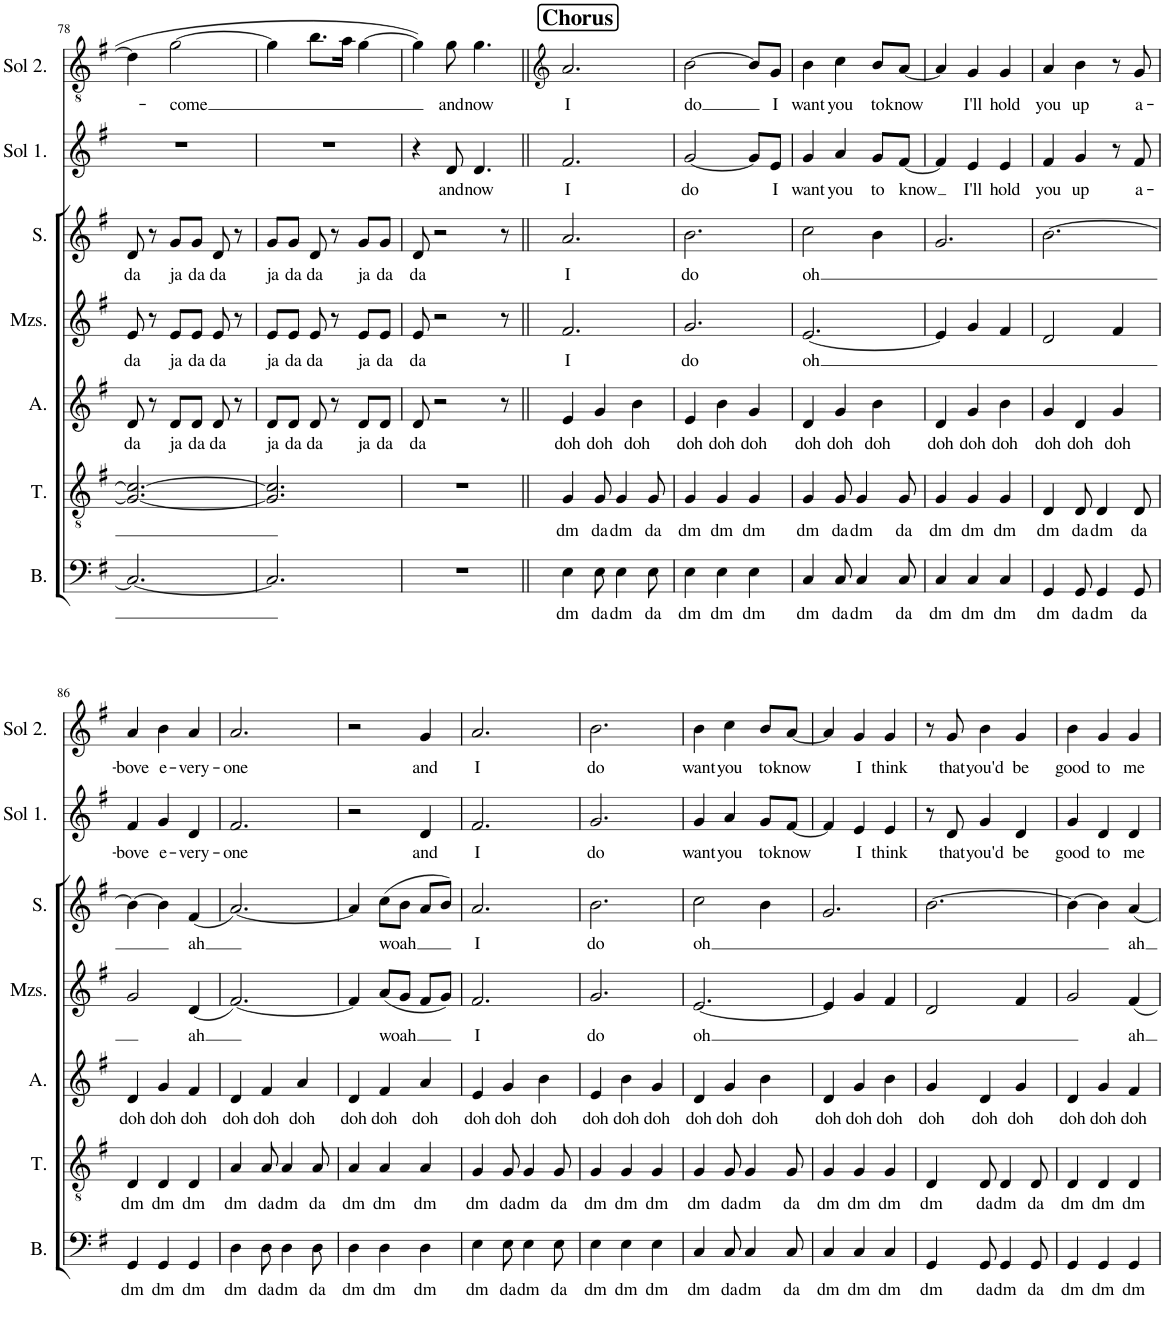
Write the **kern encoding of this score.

**kern	**text	**kern	**text	**kern	**text	**kern	**text	**kern	**text	**kern	**text	**kern	**text
*part7	*part7	*part6	*part6	*part5	*part5	*part4	*part4	*part3	*part3	*part2	*part2	*part1	*part1
*staff7	*staff7	*staff6	*staff6	*staff5	*staff5	*staff4	*staff4	*staff3	*staff3	*staff2	*staff2	*staff1	*staff1
*I"Bass	*	*I"Tenor	*	*I"Alto	*	*I"Mezzo-soprano	*	*I"Soprano	*	*I"Solo 1	*	*I"Solo 2	*
*I'B.	*	*I'T.	*	*I'A.	*	*I'Mzs.	*	*I'S.	*	*I'Sol 1.	*	*I'Sol 2.	*
!!LO:PB:g=z
*clefF4	*	*clefGv2	*	*clefG2	*	*clefG2	*	*clefG2	*	*clefG2	*	*clefGv2	*
*k[f#]	*	*k[f#]	*	*k[f#]	*	*k[f#]	*	*k[f#]	*	*k[f#]	*	*k[f#]	*
*M3/4	*	*M3/4	*	*M3/4	*	*M3/4	*	*M3/4	*	*M3/4	*	*M3/4	*
=78	=78	=78	=78	=78	=78	=78	=78	=78	=78	=78	=78	=78	=78
!	!	!	!	!	!LO:LY:b	!	!LO:LY:b	!	!LO:LY:b	!	!	!	!
2.C/_	.	2.G/_ 2.c/_	.	8d/	da	8e/	da	8d/	da	2.r	.	4d\]	.
.	.	.	.	8r	.	8r	.	8r	.	.	.	.	.
!	!	!	!	!	!LO:LY:b	!	!LO:LY:b	!	!LO:LY:b	!	!	!	!LO:LY:b
.	.	.	.	8d/L	ja	8e/L	ja	8g/L	ja	.	.	[2g\	-come
!	!	!	!	!	!LO:LY:b	!	!LO:LY:b	!	!LO:LY:b	!	!	!	!
.	.	.	.	8d/J	da	8e/J	da	8g/J	da	.	.	.	.
!	!	!	!	!	!LO:LY:b	!	!LO:LY:b	!	!LO:LY:b	!	!	!	!
.	.	.	.	8d/	da	8e/	da	8d/	da	.	.	.	.
.	.	.	.	8r	.	8r	.	8r	.	.	.	.	.
=79	=79	=79	=79	=79	=79	=79	=79	=79	=79	=79	=79	=79	=79
!	!	!	!	!	!LO:LY:b	!	!LO:LY:b	!	!LO:LY:b	!	!	!	!
2.C/]	.	2.G/] 2.c/]	.	8d/L	ja	8e/L	ja	8g/L	ja	2.r	.	4g\]	.
!	!	!	!	!	!LO:LY:b	!	!LO:LY:b	!	!LO:LY:b	!	!	!	!
.	.	.	.	8d/J	da	8e/J	da	8g/J	da	.	.	.	.
!	!	!	!	!	!LO:LY:b	!	!LO:LY:b	!	!LO:LY:b	!	!	!	!
.	.	.	.	8d/	da	8e/	da	8d/	da	.	.	8.b\L	.
.	.	.	.	8r	.	8r	.	8r	.	.	.	.	.
.	.	.	.	.	.	.	.	.	.	.	.	16a\Jk	.
!	!	!	!	!	!LO:LY:b	!	!LO:LY:b	!	!LO:LY:b	!	!	!	!
.	.	.	.	8d/L	ja	8e/L	ja	8g/L	ja	.	.	[4g\	.
!	!	!	!	!	!LO:LY:b	!	!LO:LY:b	!	!LO:LY:b	!	!	!	!
.	.	.	.	8d/J	da	8e/J	da	8g/J	da	.	.	.	.
=80	=80	=80	=80	=80	=80	=80	=80	=80	=80	=80	=80	=80	=80
!	!	!	!	!	!LO:LY:b	!	!LO:LY:b	!	!LO:LY:b	!	!	!	!
2.r	.	2.r	.	8d/	da	8e/	da	8d/	da	4r	.	4g\]	.
.	.	.	.	2r	.	2r	.	2r	.	.	.	.	.
!	!	!	!	!	!	!	!	!	!	!	!LO:LY:b	!	!LO:LY:b
.	.	.	.	.	.	.	.	.	.	8d/	and	8g\	and
!	!	!	!	!	!	!	!	!	!	!	!LO:LY:b	!	!LO:LY:b
.	.	.	.	.	.	.	.	.	.	4.d/	now	4.g\	now
.	.	.	.	8r	.	8r	.	8r	.	.	.	.	.
!!LO:REH:place=s1:a:B:cj:fs=14:t=Chorus
=81||	=81||	=81||	=81||	=81||	=81||	=81||	=81||	=81||	=81||	=81||	=81||	=81||	=81||
*	*	*	*	*	*	*	*	*	*	*	*	*clefG2	*
!	!LO:LY:b	!	!LO:LY:b	!	!LO:LY:b	!	!LO:LY:b	!	!LO:LY:b	!	!LO:LY:b	!	!LO:LY:b
4E\	dm	4G/	dm	4e/	doh	2.f#/	I	2.a/	I	2.f#/	I	2.a/	I
!	!LO:LY:b	!	!LO:LY:b	!	!LO:LY:b	!	!	!	!	!	!	!	!
8E\	da	8G/	da	4g/	doh	.	.	.	.	.	.	.	.
!	!LO:LY:b	!	!LO:LY:b	!	!	!	!	!	!	!	!	!	!
4E\	dm	4G/	dm	.	.	.	.	.	.	.	.	.	.
!	!	!	!	!	!LO:LY:b	!	!	!	!	!	!	!	!
.	.	.	.	4b\	doh	.	.	.	.	.	.	.	.
!	!LO:LY:b	!	!LO:LY:b	!	!	!	!	!	!	!	!	!	!
8E\	da	8G/	da	.	.	.	.	.	.	.	.	.	.
=82	=82	=82	=82	=82	=82	=82	=82	=82	=82	=82	=82	=82	=82
!	!LO:LY:b	!	!LO:LY:b	!	!LO:LY:b	!	!LO:LY:b	!	!LO:LY:b	!	!LO:LY:b	!	!LO:LY:b
4E\	dm	4G/	dm	4e/	doh	2.g/	do	2.b\	do	[2g/	do	[2b\	do
!	!LO:LY:b	!	!LO:LY:b	!	!LO:LY:b	!	!	!	!	!	!	!	!
4E\	dm	4G/	dm	4b\	doh	.	.	.	.	.	.	.	.
!	!LO:LY:b	!	!LO:LY:b	!	!LO:LY:b	!	!	!	!	!	!	!	!
4E\	dm	4G/	dm	4g/	doh	.	.	.	.	8g/L]	.	8b/L]	.
!	!	!	!	!	!	!	!	!	!	!	!LO:LY:b	!	!LO:LY:b
.	.	.	.	.	.	.	.	.	.	8e/J	I	8g/J	I
=83	=83	=83	=83	=83	=83	=83	=83	=83	=83	=83	=83	=83	=83
!	!LO:LY:b	!	!LO:LY:b	!	!LO:LY:b	!	!LO:LY:b	!	!LO:LY:b	!	!LO:LY:b	!	!LO:LY:b
4C/	dm	4G/	dm	4d/	doh	[2.e/	oh	2cc\	oh	4g/	want	4b\	want
!	!LO:LY:b	!	!LO:LY:b	!	!LO:LY:b	!	!	!	!	!	!LO:LY:b	!	!LO:LY:b
8C/	da	8G/	da	4g/	doh	.	.	.	.	4a/	you	4cc\	you
!	!LO:LY:b	!	!LO:LY:b	!	!	!	!	!	!	!	!	!	!
4C/	dm	4G/	dm	.	.	.	.	.	.	.	.	.	.
!	!	!	!	!	!LO:LY:b	!	!	!	!	!	!LO:LY:b	!	!LO:LY:b
.	.	.	.	4b\	doh	.	.	4b\	.	8g/L	to	8b/L	to
!	!LO:LY:b	!	!LO:LY:b	!	!	!	!	!	!	!	!LO:LY:b	!	!LO:LY:b
8C/	da	8G/	da	.	.	.	.	.	.	[8f#/J	know	[8a/J	know
=84	=84	=84	=84	=84	=84	=84	=84	=84	=84	=84	=84	=84	=84
!	!LO:LY:b	!	!LO:LY:b	!	!LO:LY:b	!	!	!	!	!	!	!	!
4C/	dm	4G/	dm	4d/	doh	4e/]	.	2.g/	.	4f#/]	.	4a/]	.
!	!LO:LY:b	!	!LO:LY:b	!	!LO:LY:b	!	!	!	!	!	!LO:LY:b	!	!LO:LY:b
4C/	dm	4G/	dm	4g/	doh	4g/	.	.	.	4e/	I'll	4g/	I'll
!	!LO:LY:b	!	!LO:LY:b	!	!LO:LY:b	!	!	!	!	!	!LO:LY:b	!	!LO:LY:b
4C/	dm	4G/	dm	4b\	doh	4f#/	.	.	.	4e/	hold	4g/	hold
=85	=85	=85	=85	=85	=85	=85	=85	=85	=85	=85	=85	=85	=85
!	!LO:LY:b	!	!LO:LY:b	!	!LO:LY:b	!	!	!	!	!	!LO:LY:b	!	!LO:LY:b
4GG/	dm	4D/	dm	4g/	doh	2d/	.	[2.b\	.	4f#/	you	4a/	you
!	!LO:LY:b	!	!LO:LY:b	!	!LO:LY:b	!	!	!	!	!	!LO:LY:b	!	!LO:LY:b
8GG/	da	8D/	da	4d/	doh	.	.	.	.	4g/	up	4b\	up
!	!LO:LY:b	!	!LO:LY:b	!	!	!	!	!	!	!	!	!	!
4GG/	dm	4D/	dm	.	.	.	.	.	.	.	.	.	.
!	!	!	!	!	!LO:LY:b	!	!	!	!	!	!	!	!
.	.	.	.	4g/	doh	4f#/	.	.	.	8r	.	8r	.
!	!LO:LY:b	!	!LO:LY:b	!	!	!	!	!	!	!	!LO:LY:b	!	!LO:LY:b
8GG/	da	8D/	da	.	.	.	.	.	.	8f#/	a-	8g/	a-
!!LO:LB:g=z
=86	=86	=86	=86	=86	=86	=86	=86	=86	=86	=86	=86	=86	=86
!	!LO:LY:b	!	!LO:LY:b	!	!LO:LY:b	!	!	!	!	!	!LO:LY:b	!	!LO:LY:b
4GG/	dm	4D/	dm	4d/	doh	2g/	.	4b\_	.	4f#/	-bove	4a/	-bove
!	!LO:LY:b	!	!LO:LY:b	!	!LO:LY:b	!	!	!	!	!	!LO:LY:b	!	!LO:LY:b
4GG/	dm	4D/	dm	4g/	doh	.	.	4b\]	.	4g/	e-	4b\	e-
!	!LO:LY:b	!	!LO:LY:b	!	!LO:LY:b	!	!LO:LY:b	!	!LO:LY:b	!	!LO:LY:b	!	!LO:LY:b
4GG/	dm	4D/	dm	4f#/	doh	(4d/	ah	(4f#/	ah	4d/	-very-	4a/	-very-
=87	=87	=87	=87	=87	=87	=87	=87	=87	=87	=87	=87	=87	=87
!	!LO:LY:b	!	!LO:LY:b	!	!LO:LY:b	!	!	!	!	!	!LO:LY:b	!	!LO:LY:b
4D\	dm	4A/	dm	4d/	doh	[2.f#/)	.	[2.a/)	.	2.f#/	-one	2.a/	-one
!	!LO:LY:b	!	!LO:LY:b	!	!LO:LY:b	!	!	!	!	!	!	!	!
8D\	da	8A/	da	4f#/	doh	.	.	.	.	.	.	.	.
!	!LO:LY:b	!	!LO:LY:b	!	!	!	!	!	!	!	!	!	!
4D\	dm	4A/	dm	.	.	.	.	.	.	.	.	.	.
!	!	!	!	!	!LO:LY:b	!	!	!	!	!	!	!	!
.	.	.	.	4a/	doh	.	.	.	.	.	.	.	.
!	!LO:LY:b	!	!LO:LY:b	!	!	!	!	!	!	!	!	!	!
8D\	da	8A/	da	.	.	.	.	.	.	.	.	.	.
=88	=88	=88	=88	=88	=88	=88	=88	=88	=88	=88	=88	=88	=88
!	!LO:LY:b	!	!LO:LY:b	!	!LO:LY:b	!	!	!	!	!	!	!	!
4D\	dm	4A/	dm	4d/	doh	4f#/]	.	4a/]	.	2r	.	2r	.
!	!LO:LY:b	!	!LO:LY:b	!	!LO:LY:b	!	!LO:LY:b	!	!LO:LY:b	!	!	!	!
4D\	dm	4A/	dm	4f#/	doh	(8a/L	woah	(8cc\L	woah	.	.	.	.
.	.	.	.	.	.	8g/J	.	8b\J	.	.	.	.	.
!	!LO:LY:b	!	!LO:LY:b	!	!LO:LY:b	!	!	!	!	!	!LO:LY:b	!	!LO:LY:b
4D\	dm	4A/	dm	4a/	doh	8f#/L	.	8a/L	.	4d/	and	4g/	and
.	.	.	.	.	.	8g/J)	.	8b/J)	.	.	.	.	.
=89	=89	=89	=89	=89	=89	=89	=89	=89	=89	=89	=89	=89	=89
!	!LO:LY:b	!	!LO:LY:b	!	!LO:LY:b	!	!LO:LY:b	!	!LO:LY:b	!	!LO:LY:b	!	!LO:LY:b
4E\	dm	4G/	dm	4e/	doh	2.f#/	I	2.a/	I	2.f#/	I	2.a/	I
!	!LO:LY:b	!	!LO:LY:b	!	!LO:LY:b	!	!	!	!	!	!	!	!
8E\	da	8G/	da	4g/	doh	.	.	.	.	.	.	.	.
!	!LO:LY:b	!	!LO:LY:b	!	!	!	!	!	!	!	!	!	!
4E\	dm	4G/	dm	.	.	.	.	.	.	.	.	.	.
!	!	!	!	!	!LO:LY:b	!	!	!	!	!	!	!	!
.	.	.	.	4b\	doh	.	.	.	.	.	.	.	.
!	!LO:LY:b	!	!LO:LY:b	!	!	!	!	!	!	!	!	!	!
8E\	da	8G/	da	.	.	.	.	.	.	.	.	.	.
=90	=90	=90	=90	=90	=90	=90	=90	=90	=90	=90	=90	=90	=90
!	!LO:LY:b	!	!LO:LY:b	!	!LO:LY:b	!	!LO:LY:b	!	!LO:LY:b	!	!LO:LY:b	!	!LO:LY:b
4E\	dm	4G/	dm	4e/	doh	2.g/	do	2.b\	do	2.g/	do	2.b\	do
!	!LO:LY:b	!	!LO:LY:b	!	!LO:LY:b	!	!	!	!	!	!	!	!
4E\	dm	4G/	dm	4b\	doh	.	.	.	.	.	.	.	.
!	!LO:LY:b	!	!LO:LY:b	!	!LO:LY:b	!	!	!	!	!	!	!	!
4E\	dm	4G/	dm	4g/	doh	.	.	.	.	.	.	.	.
=91	=91	=91	=91	=91	=91	=91	=91	=91	=91	=91	=91	=91	=91
!	!LO:LY:b	!	!LO:LY:b	!	!LO:LY:b	!	!LO:LY:b	!	!LO:LY:b	!	!LO:LY:b	!	!LO:LY:b
4C/	dm	4G/	dm	4d/	doh	[2.e/	oh	2cc\	oh	4g/	want	4b\	want
!	!LO:LY:b	!	!LO:LY:b	!	!LO:LY:b	!	!	!	!	!	!LO:LY:b	!	!LO:LY:b
8C/	da	8G/	da	4g/	doh	.	.	.	.	4a/	you	4cc\	you
!	!LO:LY:b	!	!LO:LY:b	!	!	!	!	!	!	!	!	!	!
4C/	dm	4G/	dm	.	.	.	.	.	.	.	.	.	.
!	!	!	!	!	!LO:LY:b	!	!	!	!	!	!LO:LY:b	!	!LO:LY:b
.	.	.	.	4b\	doh	.	.	4b\	.	8g/L	to	8b/L	to
!	!LO:LY:b	!	!LO:LY:b	!	!	!	!	!	!	!	!LO:LY:b	!	!LO:LY:b
8C/	da	8G/	da	.	.	.	.	.	.	[8f#/J	know	[8a/J	know
=92	=92	=92	=92	=92	=92	=92	=92	=92	=92	=92	=92	=92	=92
!	!LO:LY:b	!	!LO:LY:b	!	!LO:LY:b	!	!	!	!	!	!	!	!
4C/	dm	4G/	dm	4d/	doh	4e/]	.	2.g/	.	4f#/]	.	4a/]	.
!	!LO:LY:b	!	!LO:LY:b	!	!LO:LY:b	!	!	!	!	!	!LO:LY:b	!	!LO:LY:b
4C/	dm	4G/	dm	4g/	doh	4g/	.	.	.	4e/	I	4g/	I
!	!LO:LY:b	!	!LO:LY:b	!	!LO:LY:b	!	!	!	!	!	!LO:LY:b	!	!LO:LY:b
4C/	dm	4G/	dm	4b\	doh	4f#/	.	.	.	4e/	think	4g/	think
=93	=93	=93	=93	=93	=93	=93	=93	=93	=93	=93	=93	=93	=93
!	!LO:LY:b	!	!LO:LY:b	!	!LO:LY:b	!	!	!	!	!	!	!	!
4GG/	dm	4D/	dm	4g/	doh	2d/	.	[2.b\	.	8r	.	8r	.
!	!	!	!	!	!	!	!	!	!	!	!LO:LY:b	!	!LO:LY:b
.	.	.	.	.	.	.	.	.	.	8d/	that	8g/	that
!	!LO:LY:b	!	!LO:LY:b	!	!LO:LY:b	!	!	!	!	!	!LO:LY:b	!	!LO:LY:b
8GG/	da	8D/	da	4d/	doh	.	.	.	.	4g/	you'd	4b\	you'd
!	!LO:LY:b	!	!LO:LY:b	!	!	!	!	!	!	!	!	!	!
4GG/	dm	4D/	dm	.	.	.	.	.	.	.	.	.	.
!	!	!	!	!	!LO:LY:b	!	!	!	!	!	!LO:LY:b	!	!LO:LY:b
.	.	.	.	4g/	doh	4f#/	.	.	.	4d/	be	4g/	be
!	!LO:LY:b	!	!LO:LY:b	!	!	!	!	!	!	!	!	!	!
8GG/	da	8D/	da	.	.	.	.	.	.	.	.	.	.
=94	=94	=94	=94	=94	=94	=94	=94	=94	=94	=94	=94	=94	=94
!	!LO:LY:b	!	!LO:LY:b	!	!LO:LY:b	!	!	!	!	!	!LO:LY:b	!	!LO:LY:b
4GG/	dm	4D/	dm	4d/	doh	2g/	.	4b\_	.	4g/	good	4b\	good
!	!LO:LY:b	!	!LO:LY:b	!	!LO:LY:b	!	!	!	!	!	!LO:LY:b	!	!LO:LY:b
4GG/	dm	4D/	dm	4g/	doh	.	.	4b\]	.	4d/	to	4g/	to
!	!LO:LY:b	!	!LO:LY:b	!	!LO:LY:b	!	!LO:LY:b	!	!LO:LY:b	!	!LO:LY:b	!	!LO:LY:b
4GG/	dm	4D/	dm	4f#/	doh	4f#/	ah	4a/	ah	4d/	me	4g/	me
=	=	=	=	=	=	=	=	=	=	=	=	=	=
*-	*-	*-	*-	*-	*-	*-	*-	*-	*-	*-	*-	*-	*-
